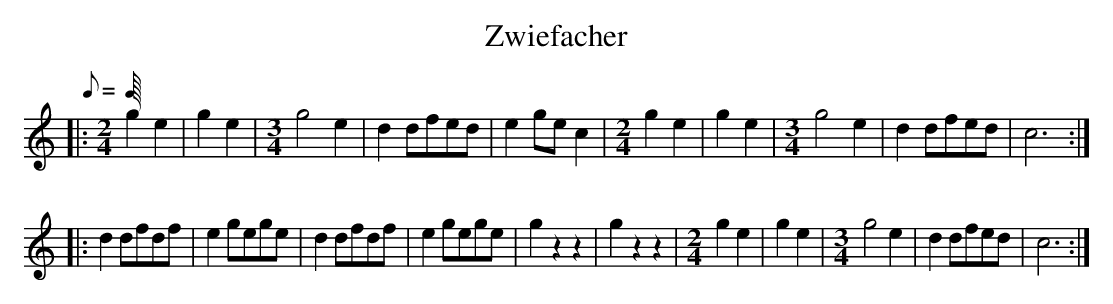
X:1
T:Zwiefacher
L:1/8
Q:c/4=180
K:C major
|:\
M:2/4
L:1/8
g2e2|g2e2|\
M:3/4
g4e2|d2 dfed|e2gec2|\
M:2/4
L:1/8
g2e2|g2e2|\
M:3/4
g4e2|d2 dfed|c6:|
|:d2 dfdf|e2 gege|d2 dfdf|e2 gege|\
g2z2z2|g2z2z2|\
M:2/4
L:1/8
g2e2|g2e2|\
M:3/4
g4e2|d2 dfed|c6:|
